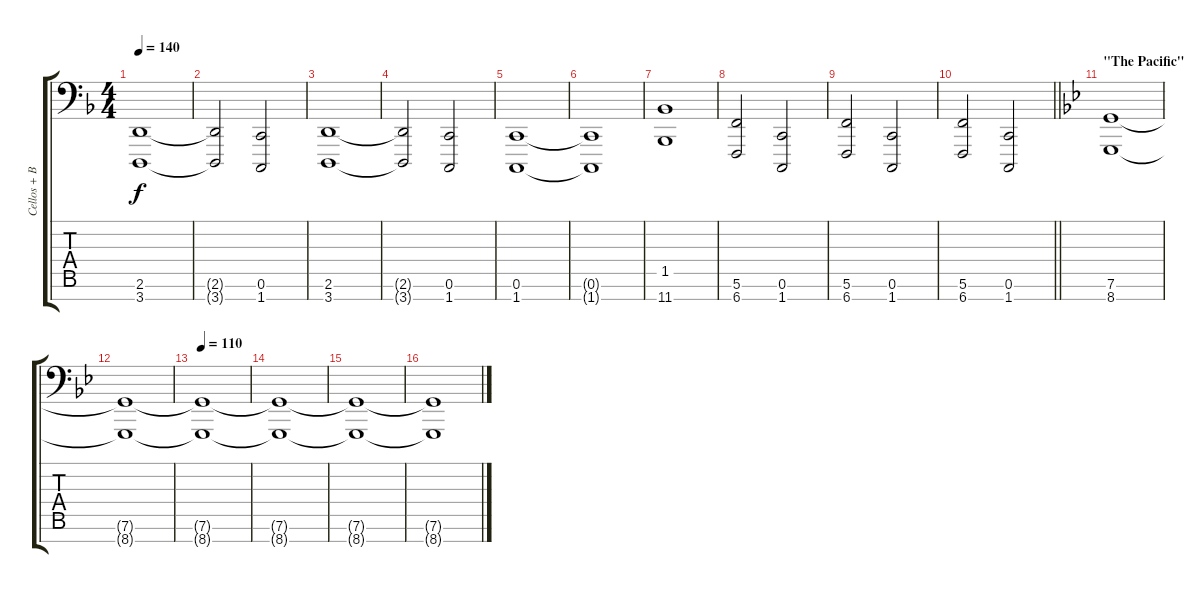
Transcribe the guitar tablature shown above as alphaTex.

\track ("Cellos + Basses" "Cellos + B") {instrument stringensemble1}
\staff {score tabs}
\tuning (E4 B3 G3 D3 A2 C2 B0) {hide}
\ts (4 4)
\tempo 140
\clef f4
\ks dminor
(2.6 3.7).1{dy f} |
(2.6{t} 3.7{t}).2 (0.6 1.7).2 |
(2.6 3.7).1 |
(2.6{t} 3.7{t}).2 (0.6 1.7).2 |
(0.6 1.7).1 |
(0.6{t} 1.7{t}).1 |
(1.5 11.7).1 |
(5.6 6.7).2 (0.6 1.7).2 |
(5.6 6.7).2 (0.6 1.7).2 |
\barLineRight lightlight
(5.6 6.7).2 (0.6 1.7).2 |
\section ("" "\"The Pacific\"")
\ks gminor
(7.6 8.7).1{volume 13} |
(7.6{t} 8.7{t}).1 |
\tempo 110
(7.6{t} 8.7{t}).1 |
(7.6{t} 8.7{t}).1 |
(7.6{t} 8.7{t}).1 |
(7.6{t} 8.7{t}).1
